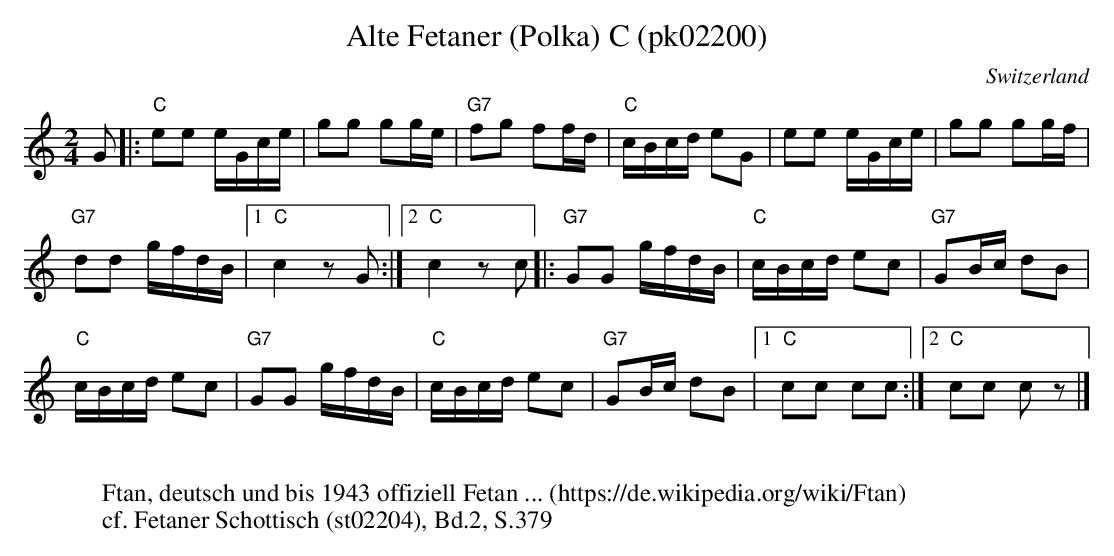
X:1
T:Alte Fetaner (Polka) C (pk02200)
O:Switzerland
M:2/4
L:1/16
K:C %%MIDI gchordon
G2 |: "C"e2e2 eGce | g2g2 g2ge | "G7"f2g2 f2fd | "C"cBcd e2G2 | e2e2 eGce | g2g2 g2gf |
"G7"d2d2 gfdB |1 "C"c4z2G2 :|2 "C"c4z2c2 |: "G7"G2G2 gfdB | "C"cBcd e2c2 | "G7"G2Bc d2B2 |
"C"cBcd e2c2 | "G7"G2G2 gfdB | "C"cBcd e2c2 | "G7"G2Bc d2B2 |1 "C"c2c2 c2c2 :|2 "C"c2c2 c2z2 |]
W:
W: Ftan, deutsch und bis 1943 offiziell Fetan ... (https://de.wikipedia.org/wiki/Ftan)
W:cf. Fetaner Schottisch (st02204), Bd.2, S.379
